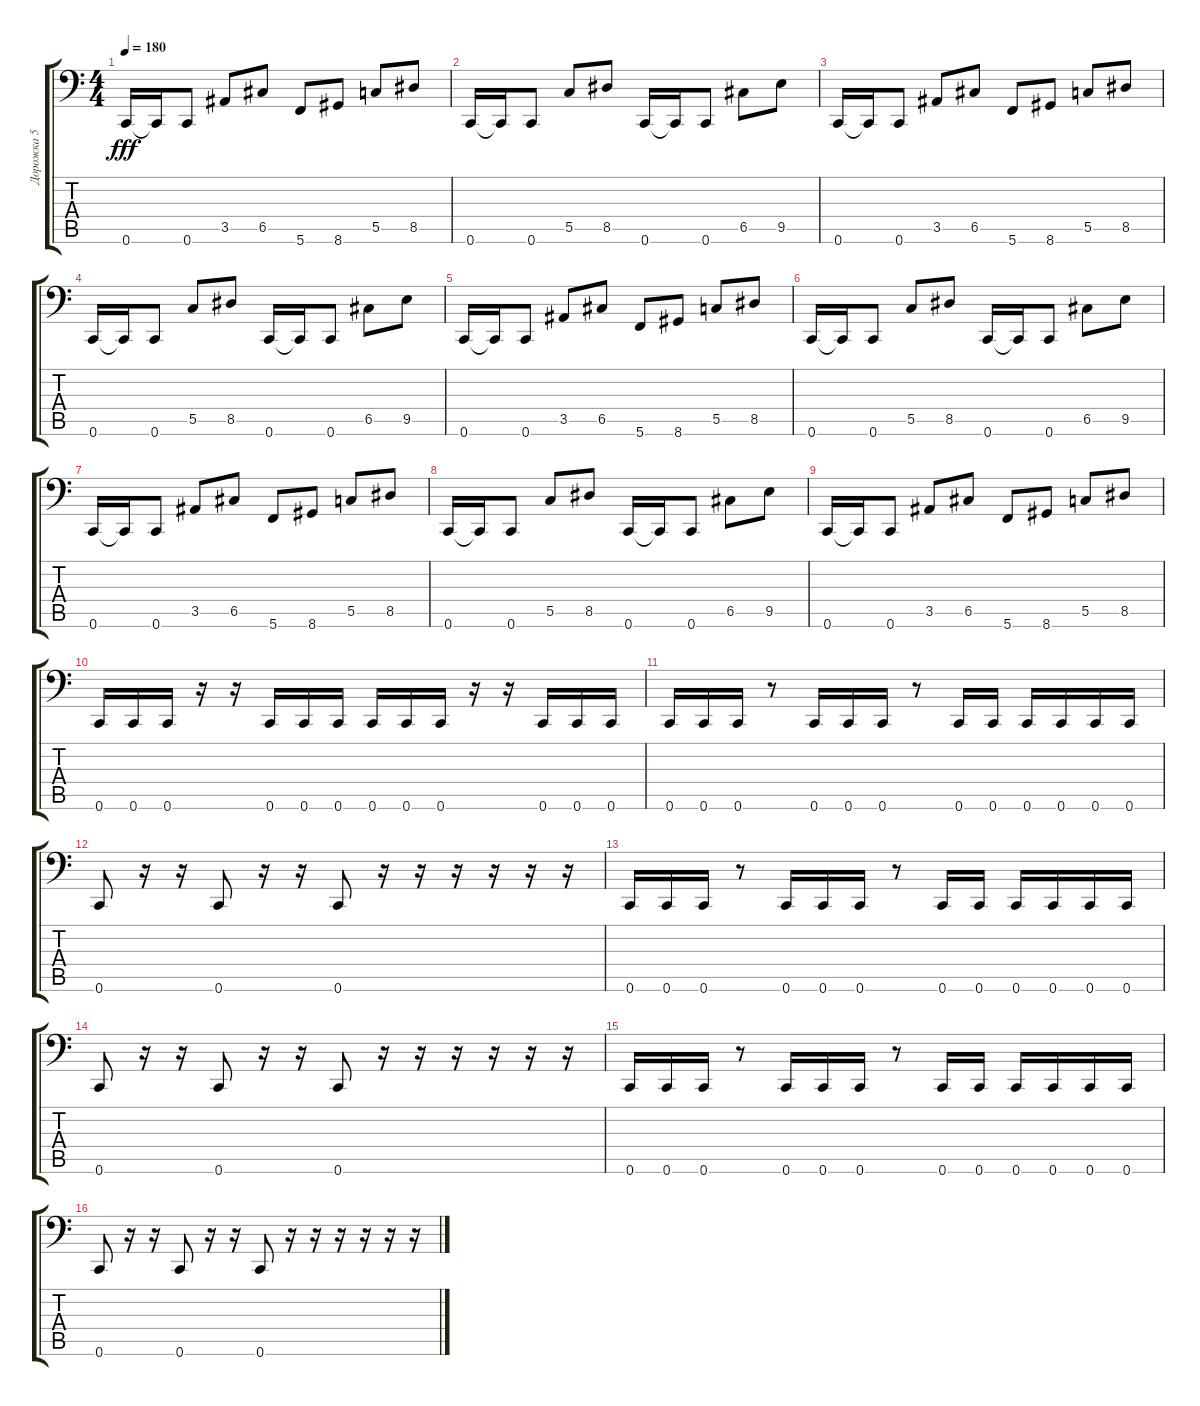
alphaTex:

\track ("Дорожка 5" "Дорожка 5") {instrument electricbasspick}
\staff {score tabs}
\tuning (D3 A2 F2 C2 G1 C1) {hide}
\ts (4 4)
\tempo 180
\clef f4
\ks c
0.6.16{dy fff} 0.6{t}.16 0.6.8 3.5.8 6.5.8 5.6.8 8.6.8 5.5.8 8.5.8 |
0.6.16 0.6{t}.16 0.6.8 5.5.8 8.5.8 0.6.16 0.6{t}.16 0.6.8 6.5.8 9.5.8 |
0.6.16 0.6{t}.16 0.6.8 3.5.8 6.5.8 5.6.8 8.6.8 5.5.8 8.5.8 |
0.6.16 0.6{t}.16 0.6.8 5.5.8 8.5.8 0.6.16 0.6{t}.16 0.6.8 6.5.8 9.5.8 |
0.6.16 0.6{t}.16 0.6.8 3.5.8 6.5.8 5.6.8 8.6.8 5.5.8 8.5.8 |
0.6.16 0.6{t}.16 0.6.8 5.5.8 8.5.8 0.6.16 0.6{t}.16 0.6.8 6.5.8 9.5.8 |
0.6.16 0.6{t}.16 0.6.8 3.5.8 6.5.8 5.6.8 8.6.8 5.5.8 8.5.8 |
0.6.16 0.6{t}.16 0.6.8 5.5.8 8.5.8 0.6.16 0.6{t}.16 0.6.8 6.5.8 9.5.8 |
0.6.16 0.6{t}.16 0.6.8 3.5.8 6.5.8 5.6.8 8.6.8 5.5.8 8.5.8 |
0.6.16 0.6.16 0.6.16 r.16 r.16 0.6.16 0.6.16 0.6.16 0.6.16 0.6.16 0.6.16 r.16 r.16 0.6.16 0.6.16 0.6.16 |
0.6.16 0.6.16 0.6.16 r.8 0.6.16 0.6.16 0.6.16 r.8 0.6.16 0.6.16 0.6.16 0.6.16 0.6.16 0.6.16 |
0.6.8 r.16 r.16 0.6.8 r.16 r.16 0.6.8 r.16 r.16 r.16 r.16 r.16 r.16 |
0.6.16 0.6.16 0.6.16 r.8 0.6.16 0.6.16 0.6.16 r.8 0.6.16 0.6.16 0.6.16 0.6.16 0.6.16 0.6.16 |
0.6.8 r.16 r.16 0.6.8 r.16 r.16 0.6.8 r.16 r.16 r.16 r.16 r.16 r.16 |
0.6.16 0.6.16 0.6.16 r.8 0.6.16 0.6.16 0.6.16 r.8 0.6.16 0.6.16 0.6.16 0.6.16 0.6.16 0.6.16 |
0.6.8 r.16 r.16 0.6.8 r.16 r.16 0.6.8 r.16 r.16 r.16 r.16 r.16 r.16
